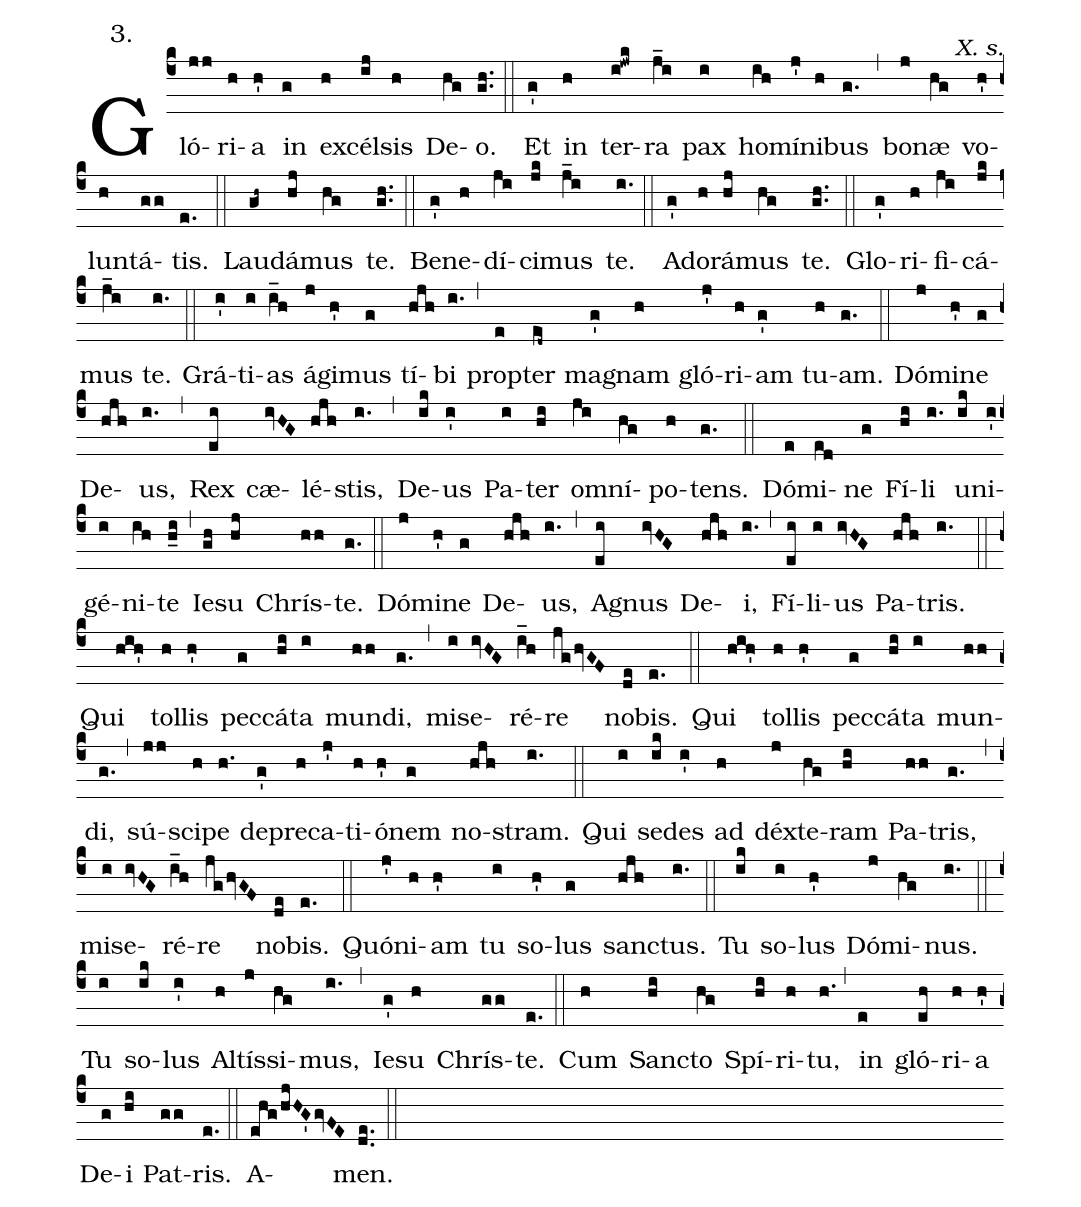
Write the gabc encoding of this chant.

annotation:3.;
commentary:X. s.;
%%
(c4) Gló(jj)ri(h)a(h') in(g) ex(h)cél(ij)sis(h) De(hg)o.(gh..) (::)
Et(g') in(h) ter(i!jwk)ra(j_i) pax(i) ho(ih)mí(j')ni(h)bus(g.) (,)
bo(j)næ(hg) vo(h')lun(h)tá(gg)tis.(e.) (::)
Lau(gh~)dá(hj)mus(hg) te.(gh..) (::)
Be(g')ne(h)dí(ji)ci(jk)mus(j_i) te.(i.) (::)
A(g')do(h)rá(hj)mus(hg) te.(gh..) (::)
Glo(g')ri(h)fi(ji)cá(jk)mus(j_i) te.(i.) (::)
Grá(i')ti(i)as(i_h) á(j)gi(h')mus(g) tí(hjh)bi(i.) (,)
prop(e)ter(ed~) ma(g')gnam(h) gló(j')ri(h)am(g') tu(h)am.(g.) (::)
Dó(j)mi(h')ne(g) De(hjh)us,(i.) (,)
Rex(ei) cæ(ivHG)lé(hjh)stis,(i.) (,)
De(ik)us(i') Pa(i)ter(hi) om(ji)ní(hg )po(h)tens.(g.) (::)
Dó(e)mi(ed )ne(g) Fí(hi)li(i.) u(ik)ni(i')gé(i)ni(ih)te(h_i) (,)
Ie(gh)su(hj) Chrís(hh)te.(g.) (::)
Dó(j)mi(h')ne(g) De(hjh)us,(i.) (,)
A(ei)gnus(ivHG) De(hjh)i,(i.) (,)
Fí(ei)li(i)us(ivHG) Pa(hjh)tris.(i.) (::)
Qui(hih') tol(h)lis(h') pec(g)cá(hi)ta(i) mun(hh)di,(g.) (,)
mi(i)se(ivHG)ré(i_h)re(jghvGF) no(de)bis.(e.) (::)
Qui(hih') tol(h)lis(h') pec(g)cá(hi)ta(i) mun(hh)di,(g.) (,)
sú(jj )sci(h)pe(h.) de(g')pre(h)ca(j')ti(h)ó(h')nem(g) no-(hjh)stram.(i.) (::)
Qui(i) se(ik)des(i') ad(h) déx(j)te(hg)ram(hi) Pa(hh)tris,(g.) (,)
mi(i)se(ivHG)ré(i_h)re(jghvGF) no(de)bis.(e.) (::)
Quó(j')ni(h)am(h') tu(i) so(h')lus(g) san(hjh)ctus.(i.) (::)
Tu(ik) so(i)lus(h') Dó(j)mi(hg )nus.(i.) (::)
Tu(i) so(ik)lus(i') Al(h)tís(j)si(hg )mus,(i.) (,)
Ie(g')su(h) Chrís(gg)te.(e.) (::)
Cum(h) San(hi)cto(hg) Spí(hi)ri(h)tu,(h.) (,)
in(e) gló(eh)ri(h)a(h') De(g)i(hi) Pat(gg)ris.(e.) (::)
A(ehg!/hjHG'gvFE)men.(de..) (::)
